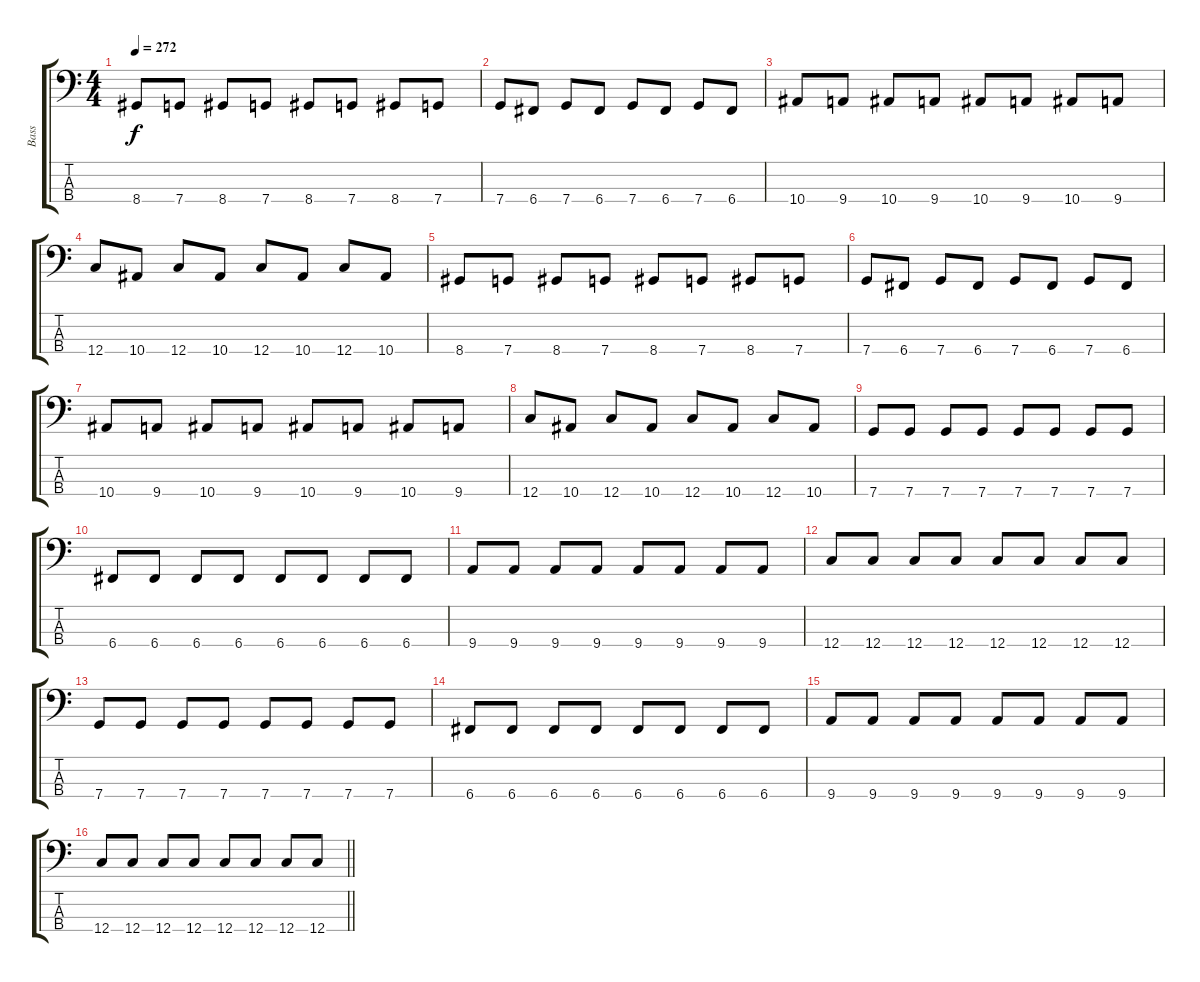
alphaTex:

\track ("Bass" "Bass") {instrument electricbasspick}
\staff {score tabs}
\tuning (F2 C2 G1 C1) {hide}
\ts (4 4)
\tempo 272
\clef f4
\ks c
8.4.8{dy f} 7.4.8 8.4.8 7.4.8 8.4.8 7.4.8 8.4.8 7.4.8 |
7.4.8 6.4.8 7.4.8 6.4.8 7.4.8 6.4.8 7.4.8 6.4.8 |
10.4.8 9.4.8 10.4.8 9.4.8 10.4.8 9.4.8 10.4.8 9.4.8 |
12.4.8 10.4.8 12.4.8 10.4.8 12.4.8 10.4.8 12.4.8 10.4.8 |
8.4.8 7.4.8 8.4.8 7.4.8 8.4.8 7.4.8 8.4.8 7.4.8 |
7.4.8 6.4.8 7.4.8 6.4.8 7.4.8 6.4.8 7.4.8 6.4.8 |
10.4.8 9.4.8 10.4.8 9.4.8 10.4.8 9.4.8 10.4.8 9.4.8 |
12.4.8 10.4.8 12.4.8 10.4.8 12.4.8 10.4.8 12.4.8 10.4.8 |
7.4.8 7.4.8 7.4.8 7.4.8 7.4.8 7.4.8 7.4.8 7.4.8 |
6.4.8 6.4.8 6.4.8 6.4.8 6.4.8 6.4.8 6.4.8 6.4.8 |
9.4.8 9.4.8 9.4.8 9.4.8 9.4.8 9.4.8 9.4.8 9.4.8 |
12.4.8 12.4.8 12.4.8 12.4.8 12.4.8 12.4.8 12.4.8 12.4.8 |
7.4.8 7.4.8 7.4.8 7.4.8 7.4.8 7.4.8 7.4.8 7.4.8 |
6.4.8 6.4.8 6.4.8 6.4.8 6.4.8 6.4.8 6.4.8 6.4.8 |
9.4.8 9.4.8 9.4.8 9.4.8 9.4.8 9.4.8 9.4.8 9.4.8 |
\barLineRight lightlight
12.4.8 12.4.8 12.4.8 12.4.8 12.4.8 12.4.8 12.4.8 12.4.8
